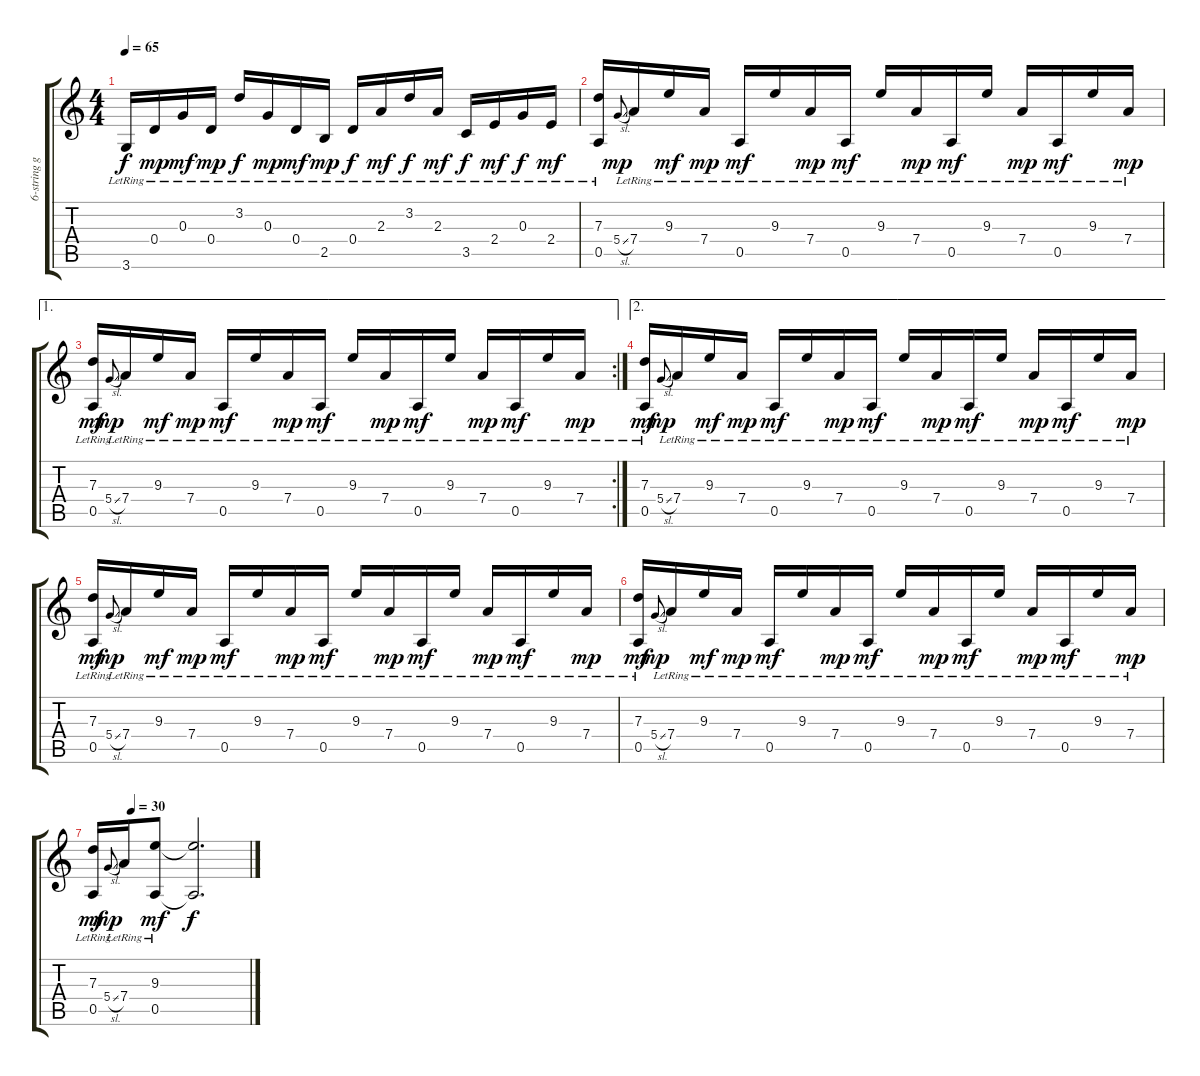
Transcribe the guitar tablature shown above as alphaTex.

\track ("6-string guitar" "6-string g") {instrument acousticguitarsteel}
\staff {score tabs}
\tuning (E4 B3 G3 D3 A2 E2) {hide}
\ts (4 4)
\tempo 65
\clef g2
\ks c
3.6{lr}.16{dy f} 0.4{lr}.16{dy mp} 0.3{lr}.16{dy mf} 0.4{lr}.16{dy mp} 3.2{lr}.16{dy f} 0.3{lr}.16{dy mp} 0.4{lr}.16{dy mf} 2.5{lr}.16{dy mp} 0.4{lr}.16{dy f} 2.3{lr}.16{dy mf} 3.2{lr}.16{dy f} 2.3{lr}.16{dy mf} 3.5{lr}.16{dy f} 2.4{lr}.16{dy mf} 0.3{lr}.16{dy f} 2.4{lr}.16{dy mf} |
(7.3{lr} 0.5{lr}).16 5.4{sl}.8{gr onbeat dy mp} 7.4{lr}.16 9.3{lr}.16{dy mf} 7.4{lr}.16{dy mp} 0.5{lr}.16{dy mf} 9.3{lr}.16 7.4{lr}.16{dy mp} 0.5{lr}.16{dy mf} 9.3{lr}.16 7.4{lr}.16{dy mp} 0.5{lr}.16{dy mf} 9.3{lr}.16 7.4{lr}.16{dy mp} 0.5{lr}.16{dy mf} 9.3{lr}.16 7.4{lr}.16{dy mp} |
\ae 1
\rc 2
(7.3{lr} 0.5{lr}).16{dy mf} 5.4{sl}.8{gr onbeat dy mp} 7.4{lr}.16 9.3{lr}.16{dy mf} 7.4{lr}.16{dy mp} 0.5{lr}.16{dy mf} 9.3{lr}.16 7.4{lr}.16{dy mp} 0.5{lr}.16{dy mf} 9.3{lr}.16 7.4{lr}.16{dy mp} 0.5{lr}.16{dy mf} 9.3{lr}.16 7.4{lr}.16{dy mp} 0.5{lr}.16{dy mf} 9.3{lr}.16 7.4{lr}.16{dy mp} |
\ae 2
(7.3{lr} 0.5{lr}).16{dy mf} 5.4{sl}.8{gr onbeat dy mp} 7.4{lr}.16 9.3{lr}.16{dy mf} 7.4{lr}.16{dy mp} 0.5{lr}.16{dy mf} 9.3{lr}.16 7.4{lr}.16{dy mp} 0.5{lr}.16{dy mf} 9.3{lr}.16 7.4{lr}.16{dy mp} 0.5{lr}.16{dy mf} 9.3{lr}.16 7.4{lr}.16{dy mp} 0.5{lr}.16{dy mf} 9.3{lr}.16 7.4{lr}.16{dy mp} |
(7.3{lr} 0.5{lr}).16{dy mf} 5.4{sl}.8{gr onbeat dy mp} 7.4{lr}.16 9.3{lr}.16{dy mf} 7.4{lr}.16{dy mp} 0.5{lr}.16{dy mf} 9.3{lr}.16 7.4{lr}.16{dy mp} 0.5{lr}.16{dy mf} 9.3{lr}.16 7.4{lr}.16{dy mp} 0.5{lr}.16{dy mf} 9.3{lr}.16 7.4{lr}.16{dy mp} 0.5{lr}.16{dy mf} 9.3{lr}.16 7.4{lr}.16{dy mp} |
(7.3{lr} 0.5{lr}).16{dy mf} 5.4{sl}.8{gr onbeat dy mp} 7.4{lr}.16 9.3{lr}.16{dy mf} 7.4{lr}.16{dy mp} 0.5{lr}.16{dy mf} 9.3{lr}.16 7.4{lr}.16{dy mp} 0.5{lr}.16{dy mf} 9.3{lr}.16 7.4{lr}.16{dy mp} 0.5{lr}.16{dy mf} 9.3{lr}.16 7.4{lr}.16{dy mp} 0.5{lr}.16{dy mf} 9.3{lr}.16 7.4{lr}.16{dy mp} |
\tempo (30 0.25)
(7.3{lr} 0.5{lr}).16{dy mf} 5.4{sl}.8{gr onbeat dy mp} 7.4{lr}.16 (9.3{lr} 0.5).8{dy mf} (9.3{t} 0.5{t}).2{d dy f}
